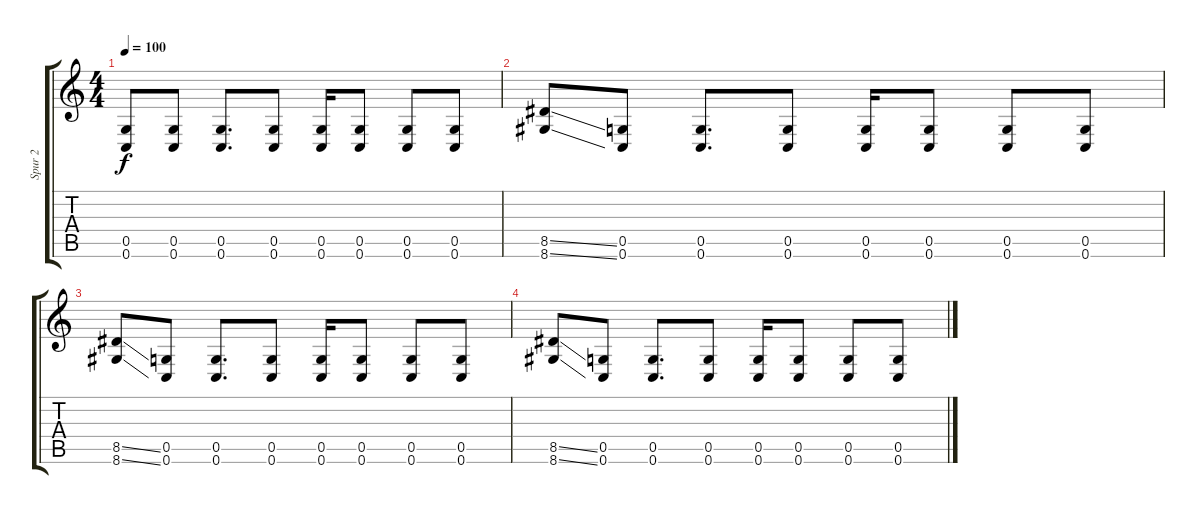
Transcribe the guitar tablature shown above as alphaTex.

\track ("Spur 2" "Spur 2") {instrument distortionguitar}
\staff {score tabs}
\tuning (D4 A3 F3 C3 G2 C2) {hide}
\ts (4 4)
\tempo 100
\clef g2
\ks c
(0.5 0.6).8{dy f} (0.5 0.6).8 (0.5 0.6).8{d} (0.5 0.6).8 (0.5 0.6).16 (0.5 0.6).8 (0.5 0.6).8 (0.5 0.6).8 |
(8.5{ss} 8.6{ss}).8 (0.5 0.6).8 (0.5 0.6).8{d} (0.5 0.6).8 (0.5 0.6).16 (0.5 0.6).8 (0.5 0.6).8 (0.5 0.6).8 |
(8.5{ss} 8.6{ss}).8 (0.5 0.6).8 (0.5 0.6).8{d} (0.5 0.6).8 (0.5 0.6).16 (0.5 0.6).8 (0.5 0.6).8 (0.5 0.6).8 |
(8.5{ss} 8.6{ss}).8 (0.5 0.6).8 (0.5 0.6).8{d} (0.5 0.6).8 (0.5 0.6).16 (0.5 0.6).8 (0.5 0.6).8 (0.5 0.6).8
